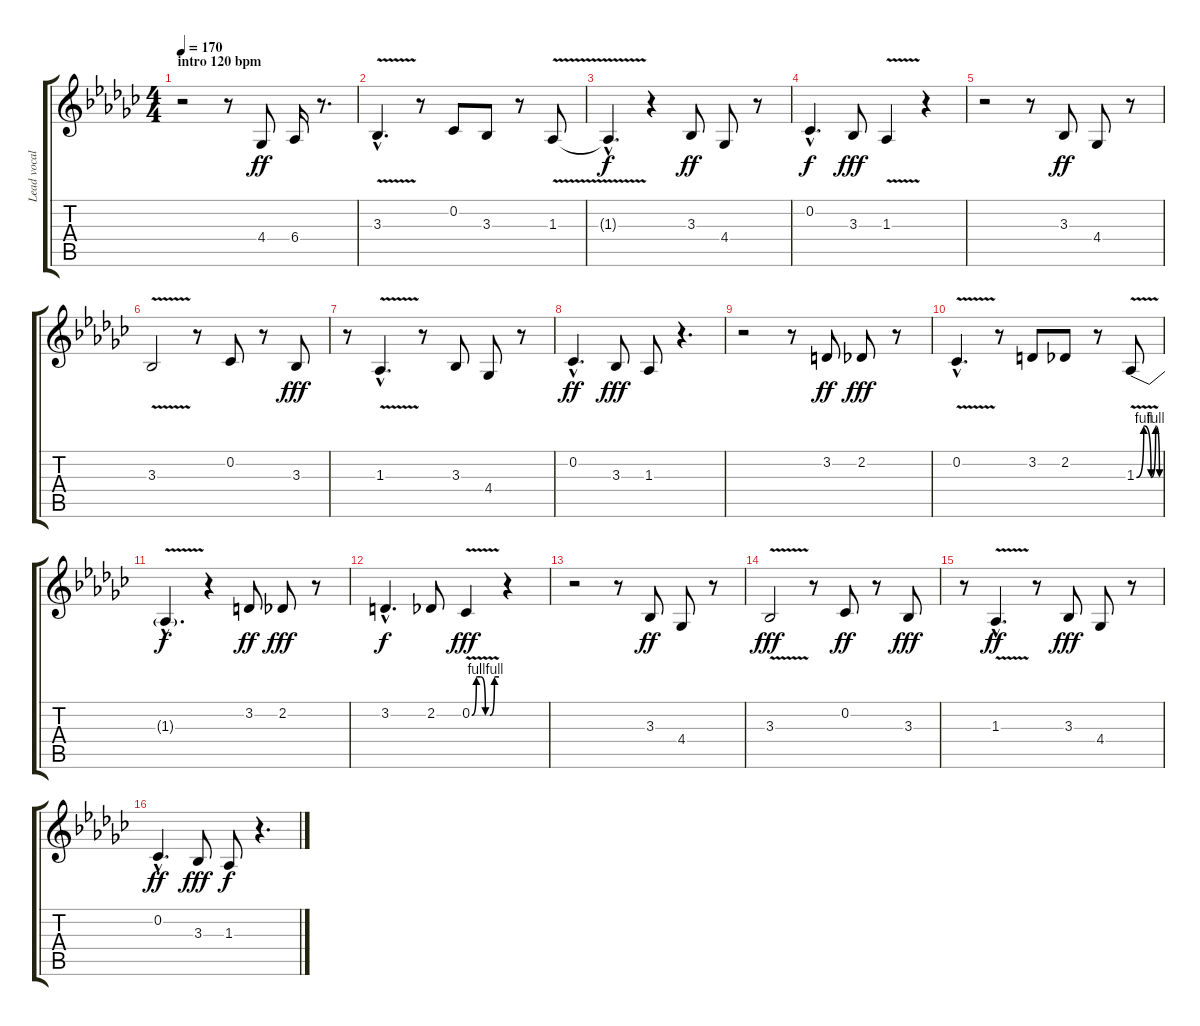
\track ("Lead vocals" "Lead vocal") {instrument tangoaccordion}
\staff {score tabs}
\tuning (E4 B3 G3 D3 A2 E2) {hide}
\ts (4 4)
\section ("" "intro 120 bpm")
\tempo 170
\tempo 120
\tempo 170
\clef g2
\ks ebminor
r.2{dy ff instrument tangoaccordion} r.8 4.4.8 6.4.16 r.8{d} |
3.3{v hac}.4{d} r.8 0.2.8 3.3.8 r.8 1.3{v}.8 |
1.3{hac t}.4{d dy f} r.4 3.3.8{dy ff} 4.4.8 r.8 |
0.2{hac}.4{d dy f} 3.3.8{dy fff} 1.3{v}.4 r.4 |
r.2 r.8 3.3.8{dy ff} 4.4.8 r.8 |
3.3{v}.2 r.8 0.2.8 r.8 3.3.8{dy fff} |
r.8 1.3{v hac}.4{d} r.8 3.3.8 4.4.8 r.8 |
0.2{hac}.4{d dy ff} 3.3.8{dy fff} 1.3.8 r.4{d} |
r.2 r.8 3.2.8{dy ff} 2.2.8{dy fff} r.8 |
0.2{v hac}.4{d} r.8 3.2.8 2.2.8 r.8 1.3{be (custom 0 0 19 4 38 0 50 4 60 0) v}.8 |
1.3{hac t}.4{d dy f} r.4 3.2.8{dy ff} 2.2.8{dy fff} r.8 |
3.2{hac}.4{d dy f} 2.2.8 0.2{be (custom 0 0 10 4 20 4 30 0 40 0 50 4 60 4) v}.4{dy fff} r.4 |
r.2 r.8 3.3.8{dy ff} 4.4.8 r.8 |
3.3{v}.2{dy fff} r.8 0.2.8{dy ff} r.8 3.3.8{dy fff} |
r.8 1.3{v hac}.4{d dy ff} r.8 3.3.8{dy fff} 4.4.8 r.8 |
0.2{hac}.4{d dy ff} 3.3.8{dy fff} 1.3.8{dy f} r.4{d}
